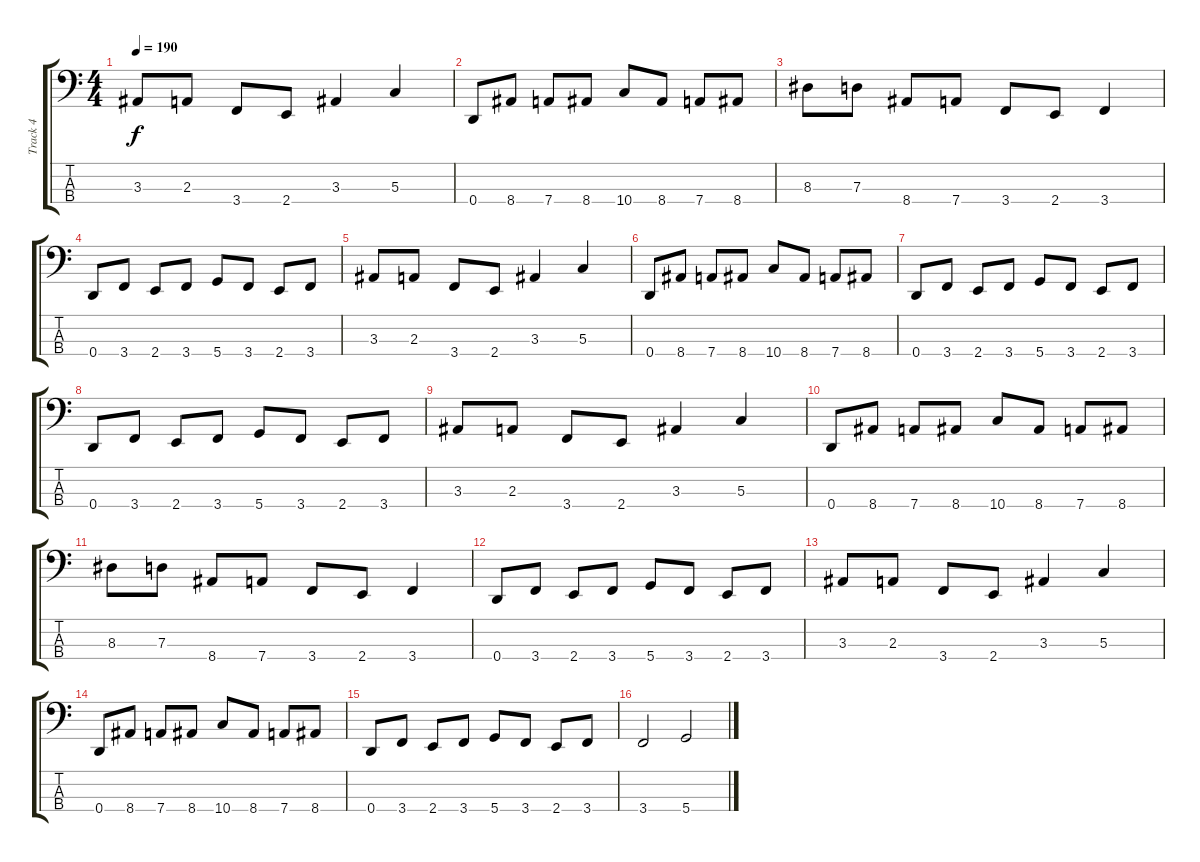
\track ("Track 4" "Track 4") {instrument electricbassfinger}
\staff {score tabs}
\tuning (F2 C2 G1 D1) {hide}
\ts (4 4)
\tempo 190
\clef f4
\ks c
3.3.8{dy f} 2.3.8 3.4.8 2.4.8 3.3.4 5.3.4 |
0.4.8 8.4.8 7.4.8 8.4.8 10.4.8 8.4.8 7.4.8 8.4.8 |
8.3.8 7.3.8 8.4.8 7.4.8 3.4.8 2.4.8 3.4.4 |
0.4.8 3.4.8 2.4.8 3.4.8 5.4.8 3.4.8 2.4.8 3.4.8 |
3.3.8 2.3.8 3.4.8 2.4.8 3.3.4 5.3.4 |
0.4.8 8.4.8 7.4.8 8.4.8 10.4.8 8.4.8 7.4.8 8.4.8 |
0.4.8 3.4.8 2.4.8 3.4.8 5.4.8 3.4.8 2.4.8 3.4.8 |
0.4.8 3.4.8 2.4.8 3.4.8 5.4.8 3.4.8 2.4.8 3.4.8 |
3.3.8 2.3.8 3.4.8 2.4.8 3.3.4 5.3.4 |
0.4.8 8.4.8 7.4.8 8.4.8 10.4.8 8.4.8 7.4.8 8.4.8 |
8.3.8 7.3.8 8.4.8 7.4.8 3.4.8 2.4.8 3.4.4 |
0.4.8 3.4.8 2.4.8 3.4.8 5.4.8 3.4.8 2.4.8 3.4.8 |
3.3.8 2.3.8 3.4.8 2.4.8 3.3.4 5.3.4 |
0.4.8 8.4.8 7.4.8 8.4.8 10.4.8 8.4.8 7.4.8 8.4.8 |
0.4.8 3.4.8 2.4.8 3.4.8 5.4.8 3.4.8 2.4.8 3.4.8 |
3.4.2 5.4.2
